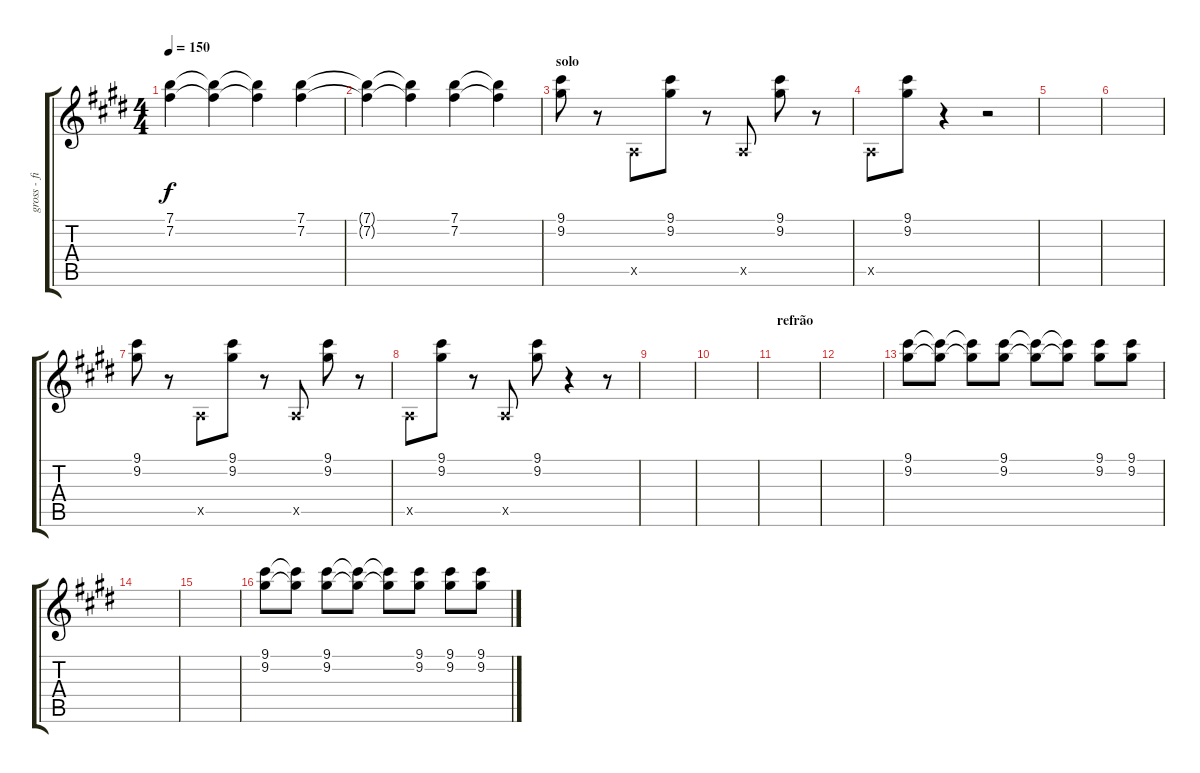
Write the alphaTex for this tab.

\track ("gross - fills" "gross - fi") {instrument distortionguitar}
\staff {score tabs}
\tuning (E4 B3 G3 D3 A2 E2) {hide}
\ts (4 4)
\tempo 150
\clef g2
\ks e
(7.1 7.2).4{dy f} (7.1{t} 7.2{t}).4 (7.1{t} 7.2{t}).4 (7.1 7.2).4 |
(7.1{t} 7.2{t}).4 (7.1{t} 7.2{t}).4 (7.1 7.2).4 (7.1{t} 7.2{t}).4 |
\section ("" "solo")
(9.1 9.2).8 r.8 0.5{x}.8 (9.1 9.2).8 r.8 0.5{x}.8 (9.1 9.2).8 r.8 |
0.5{x}.8 (9.1 9.2).8 r.4 r.2 |
|
|
(9.1 9.2).8 r.8 0.5{x}.8 (9.1 9.2).8 r.8 0.5{x}.8 (9.1 9.2).8 r.8 |
0.5{x}.8 (9.1 9.2).8 r.8 0.5{x}.8 (9.1 9.2).8 r.4 r.8 |
|
|
\section ("" "refrão")
|
|
(9.1 9.2).8 (9.1{t} 9.2{t}).8 (9.1{t} 9.2{t}).8 (9.1 9.2).8 (9.1{t} 9.2{t}).8 (9.1{t} 9.2{t}).8 (9.1 9.2).8 (9.1 9.2).8 |
|
|
(9.1 9.2).8 (9.1{t} 9.2{t}).8 (9.1 9.2).8 (9.1{t} 9.2{t}).8 (9.1{t} 9.2{t}).8 (9.1 9.2).8 (9.1 9.2).8 (9.1 9.2).8
